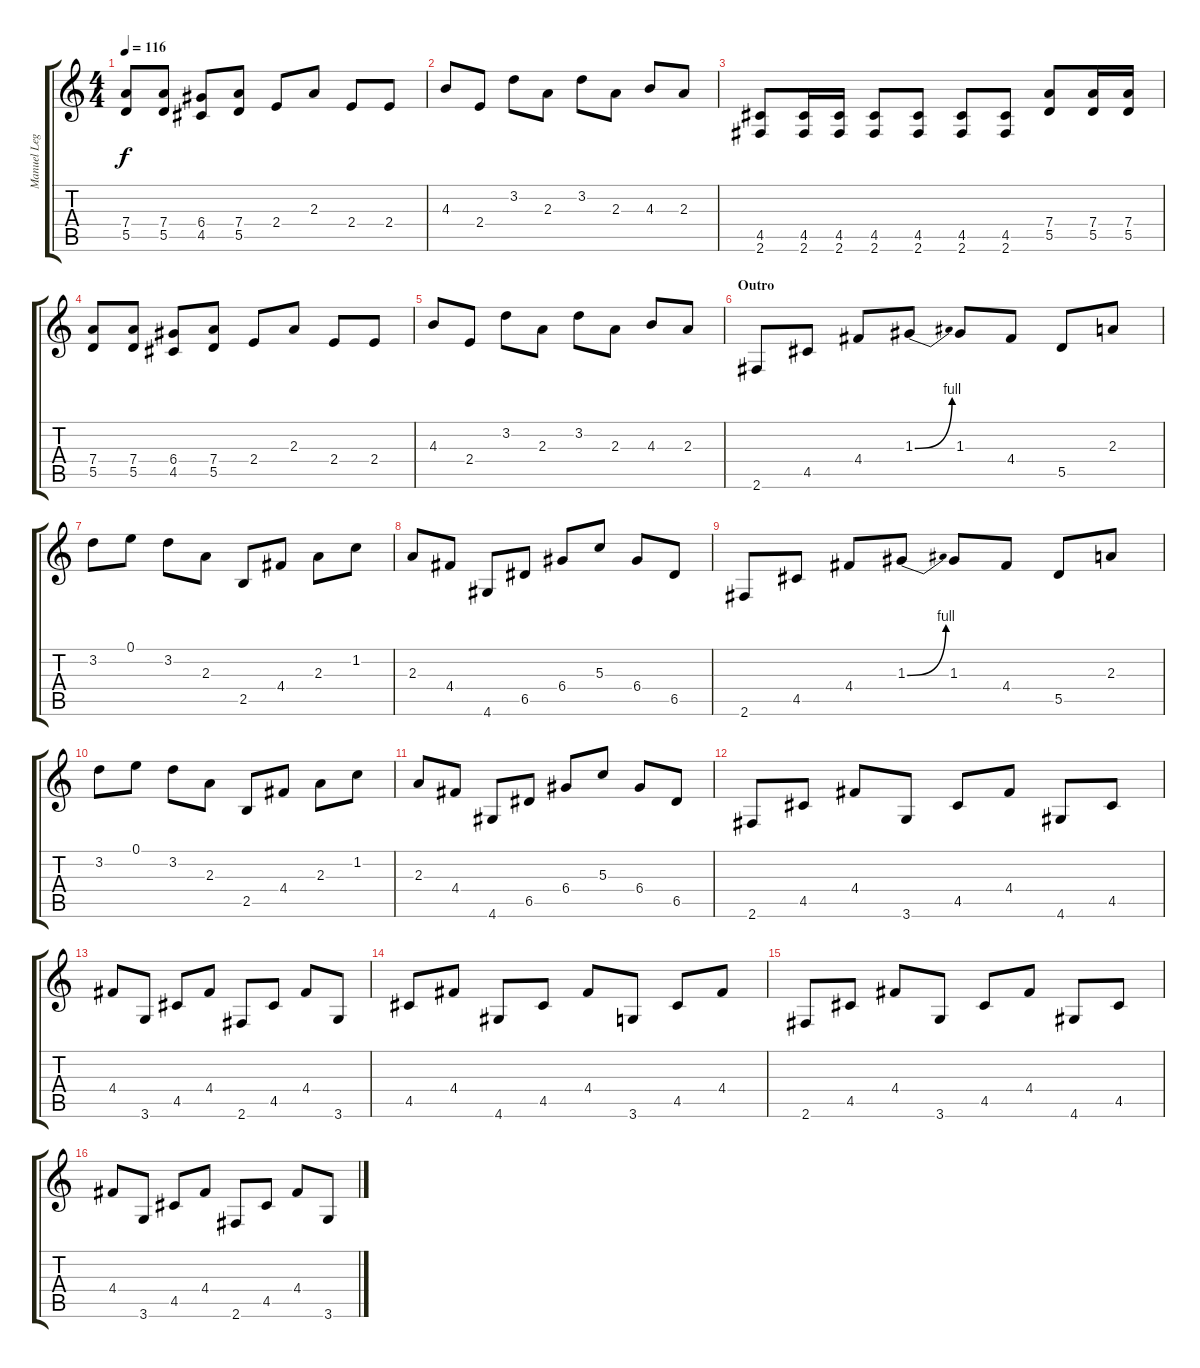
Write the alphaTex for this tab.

\track ("Manuel Legarda" "Manuel Leg") {instrument distortionguitar}
\staff {score tabs}
\tuning (E4 B3 G3 D3 A2 E2) {hide}
\ts (4 4)
\tempo 116
\clef g2
\ks c
(7.4 5.5).8{dy f} (7.4 5.5).8 (6.4 4.5).8 (7.4 5.5).8 2.4.8 2.3.8 2.4.8 2.4.8 |
4.3.8 2.4.8 3.2.8 2.3.8 3.2.8 2.3.8 4.3.8 2.3.8 |
(4.5 2.6).8 (4.5 2.6).16 (4.5 2.6).16 (4.5 2.6).8 (4.5 2.6).8 (4.5 2.6).8 (4.5 2.6).8 (7.4 5.5).8 (7.4 5.5).16 (7.4 5.5).16 |
(7.4 5.5).8 (7.4 5.5).8 (6.4 4.5).8 (7.4 5.5).8 2.4.8 2.3.8 2.4.8 2.4.8 |
4.3.8 2.4.8 3.2.8 2.3.8 3.2.8 2.3.8 4.3.8 2.3.8 |
\section ("" "Outro")
2.6.8 4.5.8 4.4.8 1.3{be (bend 0 0 60 4)}.8 1.3.8 4.4.8 5.5.8 2.3.8 |
3.2.8 0.1.8 3.2.8 2.3.8 2.5.8 4.4.8 2.3.8 1.2.8 |
2.3.8 4.4.8 4.6.8 6.5.8 6.4.8 5.3.8 6.4.8 6.5.8 |
2.6.8 4.5.8 4.4.8 1.3{be (bend 0 0 60 4)}.8 1.3.8 4.4.8 5.5.8 2.3.8 |
3.2.8 0.1.8 3.2.8 2.3.8 2.5.8 4.4.8 2.3.8 1.2.8 |
2.3.8 4.4.8 4.6.8 6.5.8 6.4.8 5.3.8 6.4.8 6.5.8 |
2.6.8 4.5.8 4.4.8 3.6.8 4.5.8 4.4.8 4.6.8 4.5.8 |
4.4.8 3.6.8 4.5.8 4.4.8 2.6.8 4.5.8 4.4.8 3.6.8 |
4.5.8 4.4.8 4.6.8 4.5.8 4.4.8 3.6.8 4.5.8 4.4.8 |
2.6.8 4.5.8 4.4.8 3.6.8 4.5.8 4.4.8 4.6.8 4.5.8 |
4.4.8 3.6.8 4.5.8 4.4.8 2.6.8 4.5.8 4.4.8 3.6.8
